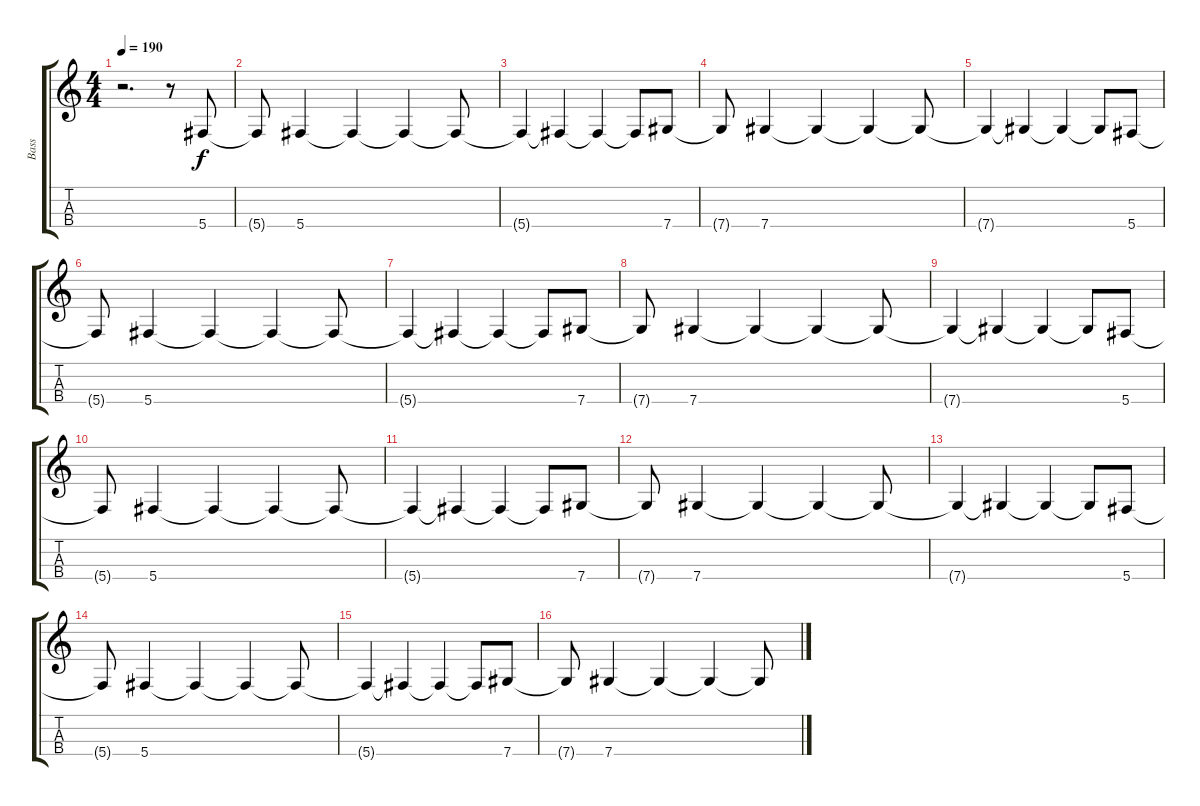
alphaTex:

\track ("Bass" "Bass") {instrument electricbassfinger}
\staff {score tabs}
\tuning (Gb3 Db3 Ab2 Db2) {hide}
\ts (4 4)
\tempo 190
\clef g2
\ks c
r.2{d dy f instrument electricbassfinger} r.8 5.4.8 |
5.4{t}.8 5.4.4 5.4{t}.4 5.4{t}.4 5.4{t}.8 |
5.4{t}.4 5.4{t}.4 5.4{t}.4 5.4{t}.8 7.4.8 |
7.4{t}.8 7.4.4 7.4{t}.4 7.4{t}.4 7.4{t}.8 |
7.4{t}.4 7.4{t}.4 7.4{t}.4 7.4{t}.8 5.4.8 |
5.4{t}.8 5.4.4 5.4{t}.4 5.4{t}.4 5.4{t}.8 |
5.4{t}.4 5.4{t}.4 5.4{t}.4 5.4{t}.8 7.4.8 |
7.4{t}.8 7.4.4 7.4{t}.4 7.4{t}.4 7.4{t}.8 |
7.4{t}.4 7.4{t}.4 7.4{t}.4 7.4{t}.8 5.4.8 |
5.4{t}.8 5.4.4 5.4{t}.4 5.4{t}.4 5.4{t}.8 |
5.4{t}.4 5.4{t}.4 5.4{t}.4 5.4{t}.8 7.4.8 |
7.4{t}.8 7.4.4 7.4{t}.4 7.4{t}.4 7.4{t}.8 |
7.4{t}.4 7.4{t}.4 7.4{t}.4 7.4{t}.8 5.4.8 |
5.4{t}.8 5.4.4 5.4{t}.4 5.4{t}.4 5.4{t}.8 |
5.4{t}.4 5.4{t}.4 5.4{t}.4 5.4{t}.8 7.4.8 |
7.4{t}.8 7.4.4 7.4{t}.4 7.4{t}.4 7.4{t}.8
